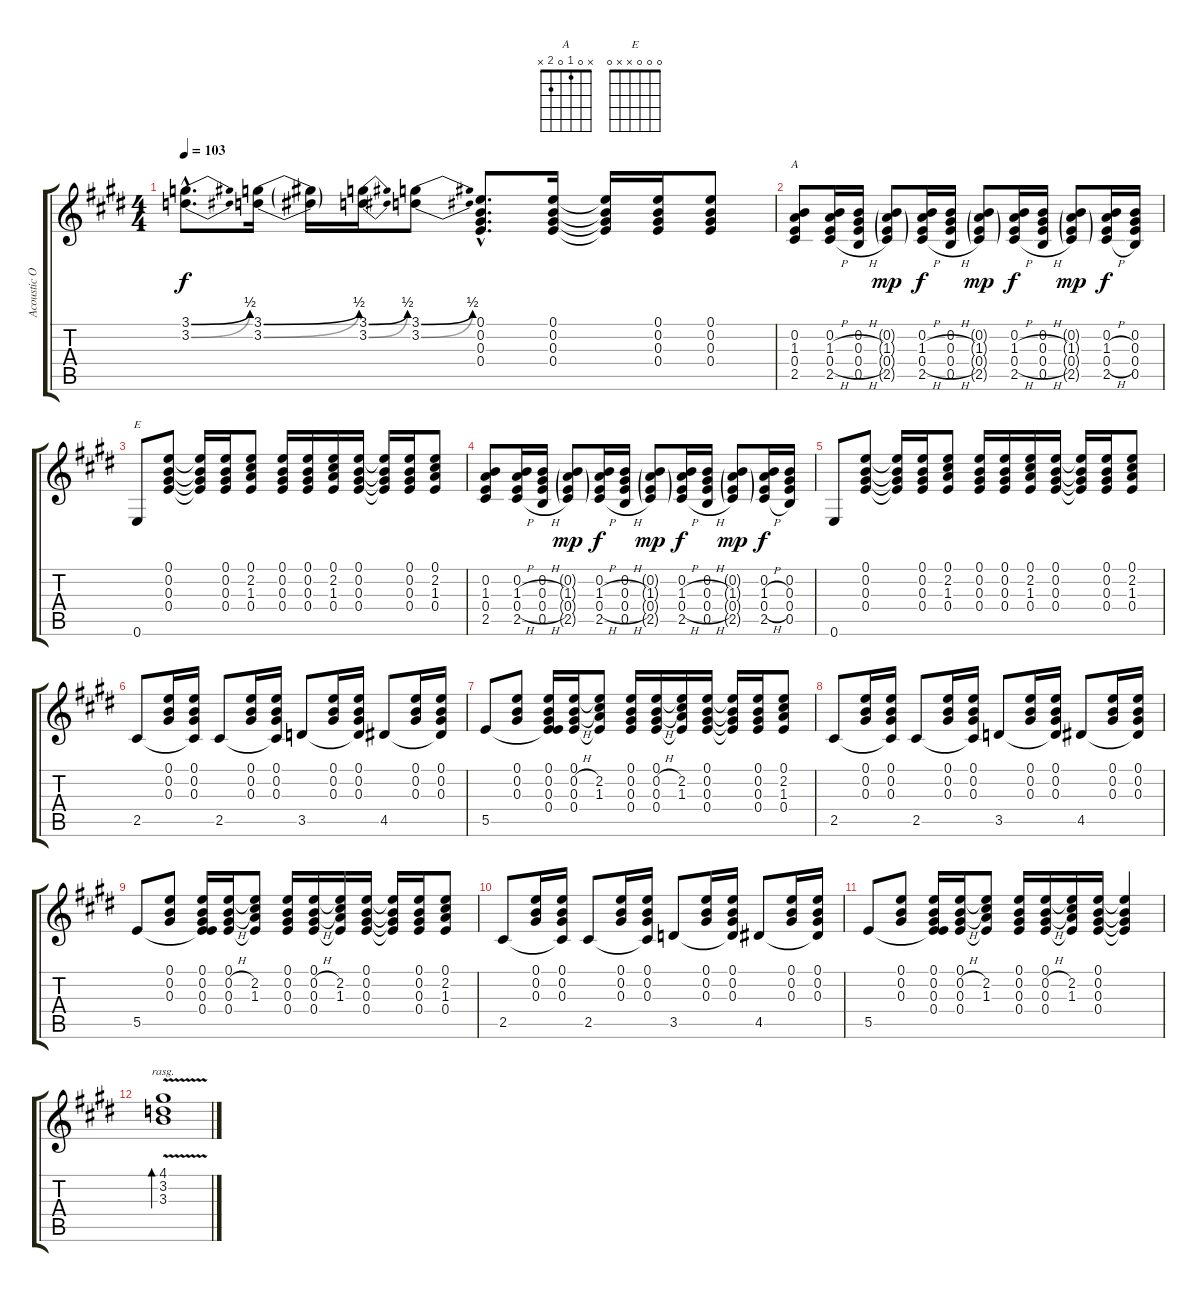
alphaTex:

\track ("Acoustic Open E" "Acoustic O") {instrument acousticguitarsteel}
\staff {score tabs}
\tuning (E4 B3 Ab3 E3 B2 E2) {hide}
\chord ("A" x 0 1 0 2 x)
\chord ("E" 0 0 0 x x 0)
\ts (4 4)
\tempo 103
\clef g2
\ks e
(3.1{be (bend 0 0 60 2) hac} 3.2{be (bend 0 0 60 2) hac}).8{d dy f} (3.1{be (bend 0 0 60 2)} 3.2{be (bend 0 0 60 2)}).16 (3.1{t} 3.2{t}).16 (3.1{be (bend 0 0 60 2)} 3.2{be (bend 0 0 60 2)}).16 (3.1{be (bend 0 0 60 2)} 3.2{be (bend 0 0 60 2)}).8 (0.1{hac} 0.2{hac} 0.3{hac} 0.4{hac}).8{d} (0.1 0.2 0.3 0.4).16 (0.1{t} 0.2{t} 0.3{t} 0.4{t}).16 (0.1 0.2 0.3 0.4).16 (0.1 0.2 0.3 0.4).8 |
(0.2 1.3 0.4 2.5).8{ch "A"} (0.2 1.3{h} 0.4{h} 2.5{h}).16 (0.2 0.3{h} 0.4{h} 0.5{h}).16 (0.2{g} 1.3{g} 0.4{g} 2.5{g}).8{dy mp} (0.2 1.3{h} 0.4{h} 2.5{h}).16{dy f} (0.2 0.3{h} 0.4{h} 0.5{h}).16 (0.2{g} 1.3{g} 0.4{g} 2.5{g}).8{dy mp} (0.2 1.3{h} 0.4{h} 2.5{h}).16{dy f} (0.2 0.3{h} 0.4{h} 0.5{h}).16 (0.2{g} 1.3{g} 0.4{g} 2.5{g}).8{dy mp} (0.2 1.3{h} 0.4{h} 2.5{h}).16{dy f} (0.2 0.3 0.4 0.5).16 |
0.6.8{ch "E"} (0.1 0.2 0.3 0.4).8 (0.1{t} 0.2{t} 0.3{t} 0.4{t}).16 (0.1 0.2 0.3 0.4).16 (0.1 2.2 1.3 0.4).8 (0.1 0.2 0.3 0.4).16 (0.1 0.2 0.3 0.4).16 (0.1 2.2 1.3 0.4).16 (0.1 0.2 0.3 0.4).16 (0.1{t} 0.2{t} 0.3{t} 0.4{t}).16 (0.1 0.2 0.3 0.4).16 (0.1 2.2 1.3 0.4).8 |
(0.2 1.3 0.4 2.5).8 (0.2 1.3{h} 0.4{h} 2.5{h}).16 (0.2 0.3{h} 0.4{h} 0.5{h}).16 (0.2{g} 1.3{g} 0.4{g} 2.5{g}).8{dy mp} (0.2 1.3{h} 0.4{h} 2.5{h}).16{dy f} (0.2 0.3{h} 0.4{h} 0.5{h}).16 (0.2{g} 1.3{g} 0.4{g} 2.5{g}).8{dy mp} (0.2 1.3{h} 0.4{h} 2.5{h}).16{dy f} (0.2 0.3{h} 0.4{h} 0.5{h}).16 (0.2{g} 1.3{g} 0.4{g} 2.5{g}).8{dy mp} (0.2 1.3{h} 0.4{h} 2.5{h}).16{dy f} (0.2 0.3 0.4 0.5).16 |
0.6.8 (0.1 0.2 0.3 0.4).8 (0.1{t} 0.2{t} 0.3{t} 0.4{t}).16 (0.1 0.2 0.3 0.4).16 (0.1 2.2 1.3 0.4).8 (0.1 0.2 0.3 0.4).16 (0.1 0.2 0.3 0.4).16 (0.1 2.2 1.3 0.4).16 (0.1 0.2 0.3 0.4).16 (0.1{t} 0.2{t} 0.3{t} 0.4{t}).16 (0.1 0.2 0.3 0.4).16 (0.1 2.2 1.3 0.4).8 |
2.5.8 (0.1 0.2 0.3).16 (0.1 0.2 0.3 2.5{t}).16 2.5.8 (0.1 0.2 0.3).16 (0.1 0.2 0.3 2.5{t}).16 3.5.8 (0.1 0.2 0.3).16 (0.1 0.2 0.3 3.5{t}).16 4.5.8 (0.1 0.2 0.3).16 (0.1 0.2 0.3 4.5{t}).16 |
5.5.8 (0.1 0.2 0.3).8 (0.1 0.2 0.3 0.4 5.5{t}).16 (0.1 0.2{h} 0.3{h} 0.4).16 (0.1{t} 2.2 1.3 0.4{t}).8 (0.1 0.2 0.3 0.4).16 (0.1 0.2{h} 0.3{h} 0.4).16 (0.1{t} 2.2 1.3 0.4{t}).16 (0.1 0.2 0.3 0.4).16 (0.1{t} 0.2{t} 0.3{t} 0.4{t}).16 (0.1 0.2 0.3 0.4).16 (0.1 2.2 1.3 0.4).8 |
2.5.8 (0.1 0.2 0.3).16 (0.1 0.2 0.3 2.5{t}).16 2.5.8 (0.1 0.2 0.3).16 (0.1 0.2 0.3 2.5{t}).16 3.5.8 (0.1 0.2 0.3).16 (0.1 0.2 0.3 3.5{t}).16 4.5.8 (0.1 0.2 0.3).16 (0.1 0.2 0.3 4.5{t}).16 |
5.5.8 (0.1 0.2 0.3).8 (0.1 0.2 0.3 0.4 5.5{t}).16 (0.1 0.2{h} 0.3{h} 0.4).16 (0.1{t} 2.2 1.3 0.4{t}).8 (0.1 0.2 0.3 0.4).16 (0.1 0.2{h} 0.3{h} 0.4).16 (0.1{t} 2.2 1.3 0.4{t}).16 (0.1 0.2 0.3 0.4).16 (0.1{t} 0.2{t} 0.3{t} 0.4{t}).16 (0.1 0.2 0.3 0.4).16 (0.1 2.2 1.3 0.4).8 |
2.5.8 (0.1 0.2 0.3).16 (0.1 0.2 0.3 2.5{t}).16 2.5.8 (0.1 0.2 0.3).16 (0.1 0.2 0.3 2.5{t}).16 3.5.8 (0.1 0.2 0.3).16 (0.1 0.2 0.3 3.5{t}).16 4.5.8 (0.1 0.2 0.3).16 (0.1 0.2 0.3 4.5{t}).16 |
5.5.8 (0.1 0.2 0.3).8 (0.1 0.2 0.3 0.4 5.5{t}).16 (0.1 0.2{h} 0.3{h} 0.4).16 (0.1{t} 2.2 1.3 0.4{t}).8 (0.1 0.2 0.3 0.4).16 (0.1 0.2{h} 0.3{h} 0.4).16 (0.1{t} 2.2 1.3 0.4{t}).16 (0.1 0.2 0.3 0.4).16 (0.1{t} 0.2{t} 0.3{t} 0.4{t}).4 |
(4.1{v} 3.2{v} 3.3{v}).1{bd 480 rasg ii}
